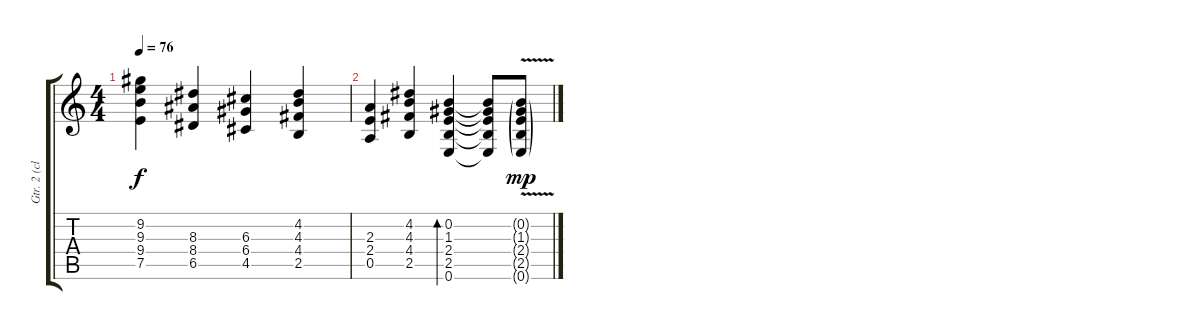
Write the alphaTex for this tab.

\track ("Gtr. 2 (clean)" "Gtr. 2 (cl") {instrument electricguitarclean}
\staff {score tabs}
\tuning (E4 B3 G3 D3 A2 E2) {hide}
\ts (4 4)
\tempo 76
\clef g2
\ks c
(9.2 9.3 9.4 7.5).4{dy f} (8.3 8.4 6.5).4 (6.3 6.4 4.5).4 (4.2 4.3 4.4 2.5).4 |
(2.3 2.4 0.5).4 (4.2 4.3 4.4 2.5).4 (0.2 1.3 2.4 2.5 0.6).4{bd 240} (0.2{t} 1.3{t} 2.4{t} 2.5{t} 0.6{t}).8 (0.2{g} 1.3{g} 2.4{g} 2.5{g} 0.6{v g}).8{dy mp}
